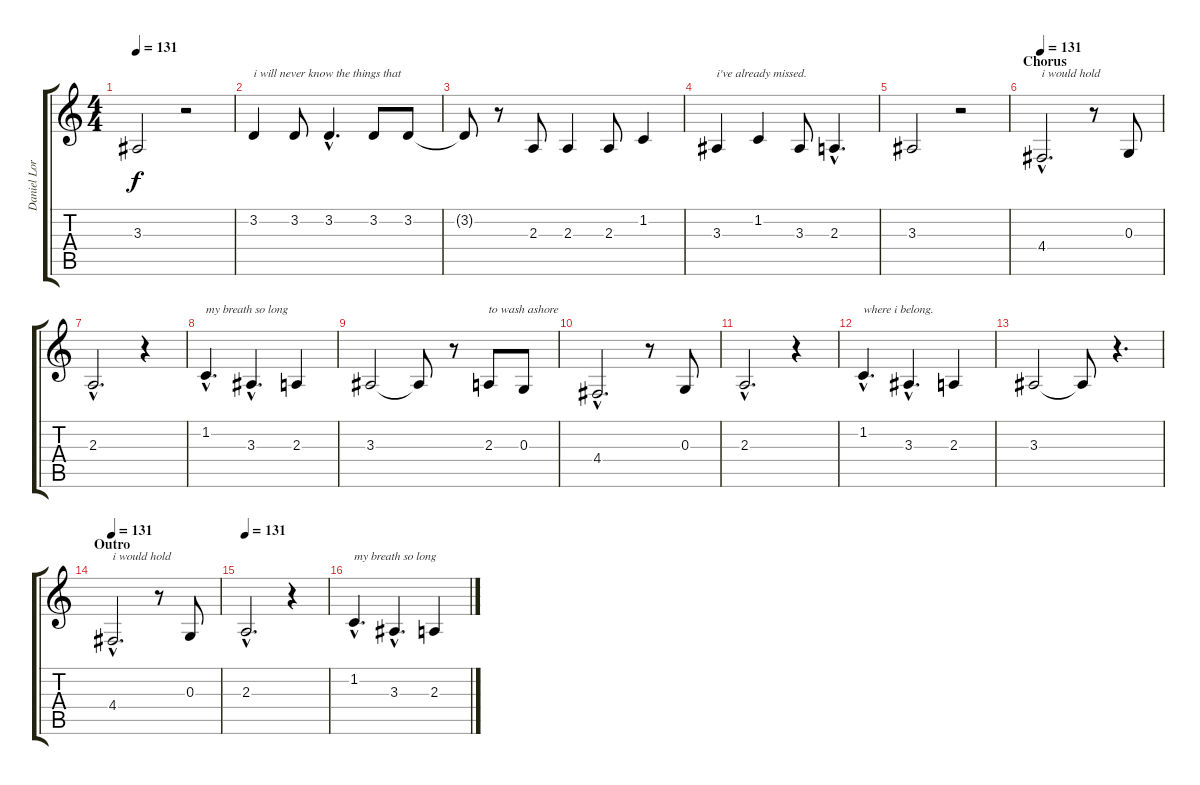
\track ("Daniel Lorca - Vocals" "Daniel Lor") {instrument cello}
\staff {score tabs}
\tuning (E4 B3 G3 D3 A2 E2) {hide}
\ts (4 4)
\tempo 131
\clef g2
\ks c
3.3.2{dy f} r.2 |
3.2.4{txt "i will never know the things that"} 3.2.8 3.2{hac}.4{d} 3.2.8 3.2.8 |
3.2{t}.8 r.8 2.3.8 2.3.4 2.3.8 1.2.4 |
3.3.4{txt "i've already missed."} 1.2.4 3.3.8 2.3{hac}.4{d} |
3.3.2 r.2 |
\section ("" "Chorus")
\tempo 131
4.4{hac}.2{d txt "i would hold" volume 16 balance 8 instrument cello} r.8 0.3.8 |
2.3{hac}.2{d} r.4 |
1.2{hac}.4{d txt "my breath so long"} 3.3{hac}.4{d} 2.3.4 |
3.3.2 3.3{t}.8 r.8 2.3.8{txt "to wash ashore"} 0.3.8 |
4.4{hac}.2{d} r.8 0.3.8 |
2.3{hac}.2{d} r.4 |
1.2{hac}.4{d txt "where i belong."} 3.3{hac}.4{d} 2.3.4 |
3.3.2 3.3{t}.8 r.4{d} |
\section ("" "Outro")
\tempo 131
4.4{hac}.2{d txt "i would hold" volume 16 balance 8 instrument cello} r.8 0.3.8 |
\tempo 131
2.3{hac}.2{d} r.4 |
1.2{hac}.4{d txt "my breath so long"} 3.3{hac}.4{d} 2.3.4
